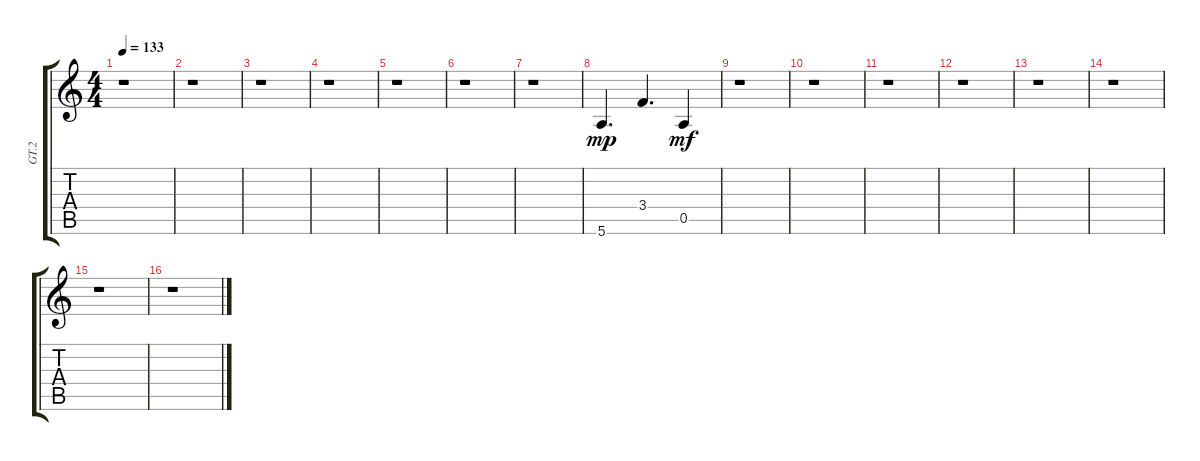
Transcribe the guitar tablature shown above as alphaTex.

\track ("GT.2                                " "GT.2      ") {instrument guitarharmonics}
\staff {score tabs}
\tuning (E4 B3 G3 D3 A2 E2) {hide}
\ts (4 4)
\tempo 133
\clef g2
\ks c
r.1{dy mp} |
r.1 |
r.1 |
r.1 |
r.1 |
r.1 |
r.1 |
5.6.4{d} 3.4.4{d} 0.5.4{dy mf} |
r.1 |
r.1 |
r.1 |
r.1 |
r.1 |
r.1 |
r.1 |
r.1
